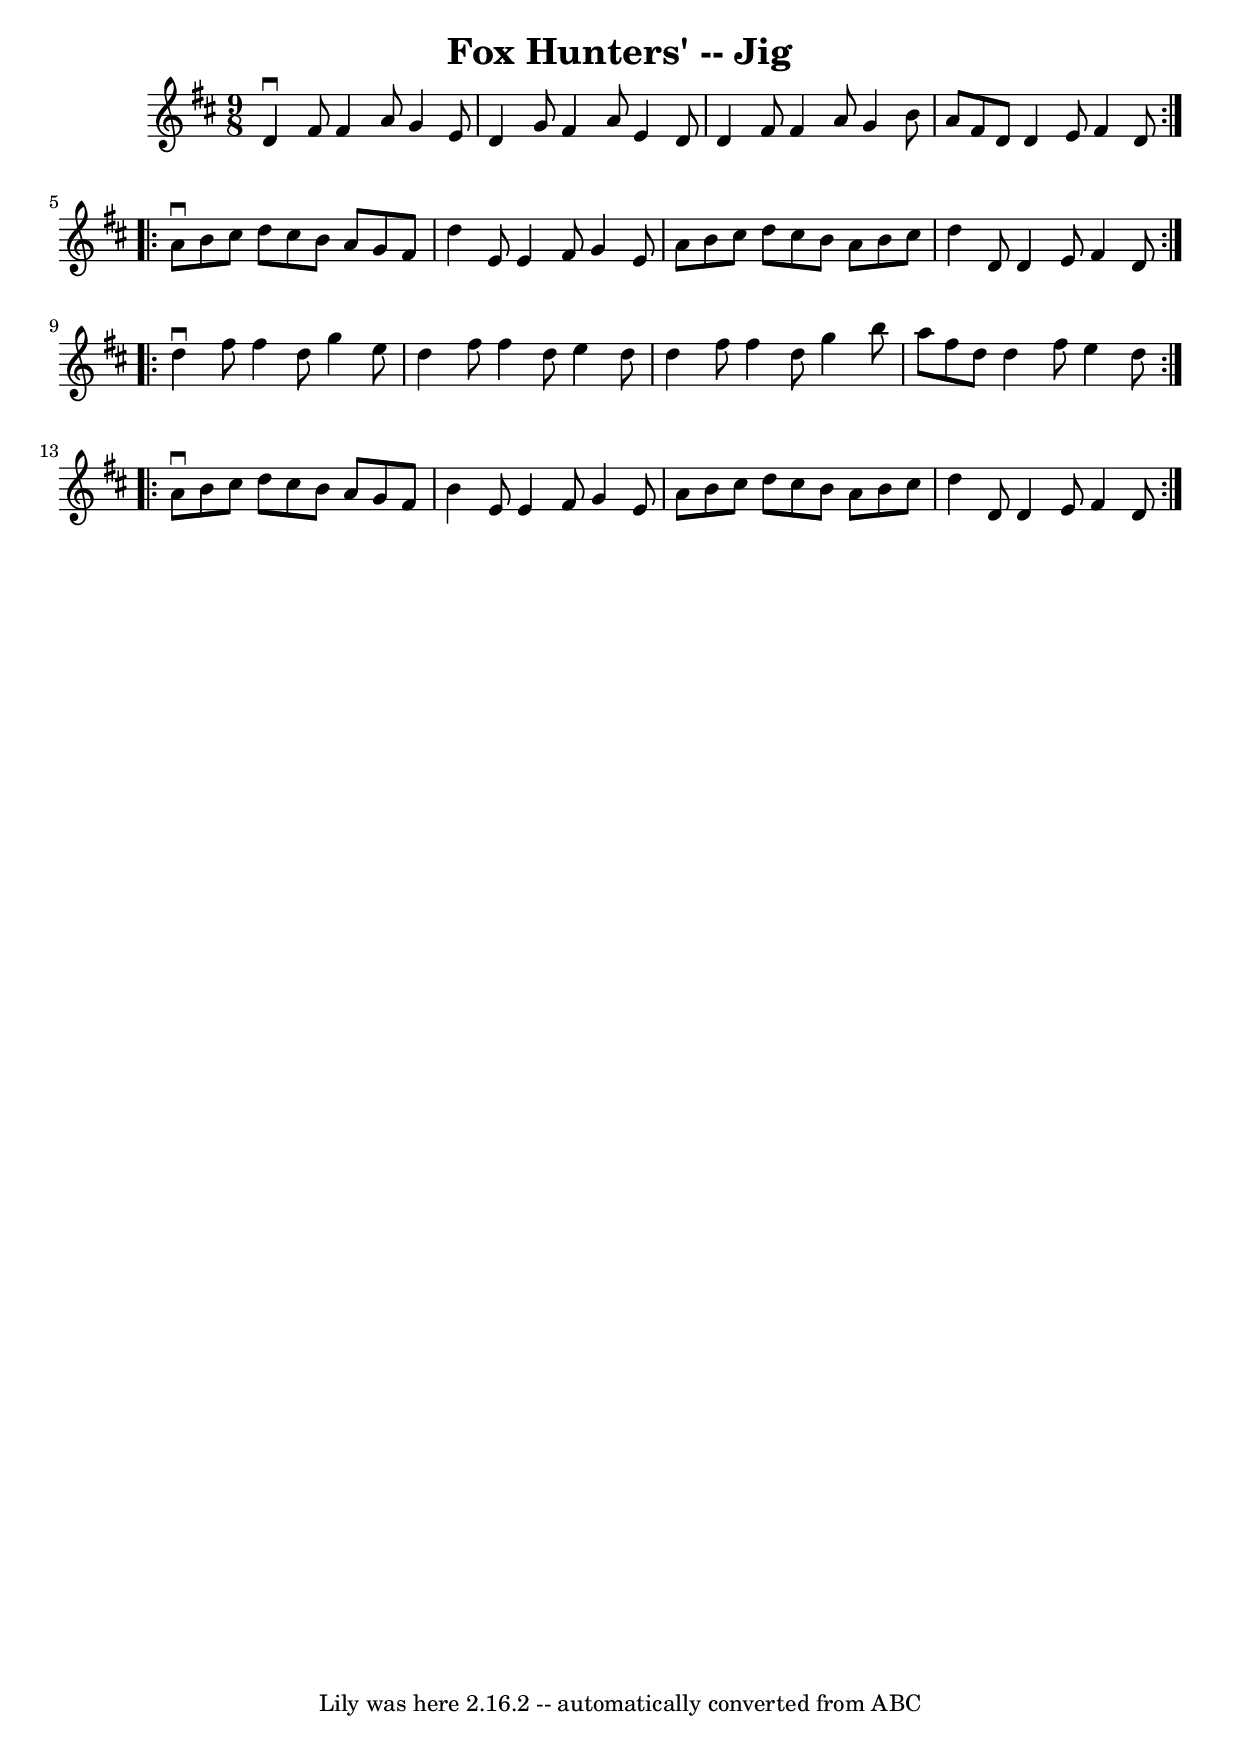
\version "2.16.2"
\include "Mammoth.ily"
\header {
	%% book = "Ryan's Mammoth Collection"
	crossRefNumber = "1"
	footnotes = "\\\\86 442"
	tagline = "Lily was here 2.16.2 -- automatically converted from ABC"
	title = "Fox Hunters' -- Jig"
}
voicedefault =  {


\repeat volta 2 {
\time 9/8 
\key d \major d'4^\downbow fis'8 fis'4 a'8 g'4 e'8   
 |
 d'4 g'8 fis'4 a'8 e'4 d'8    |
 d'4 fis'8 
 fis'4 a'8 g'4 b'8    |
 a'8 fis'8 d'8 d'4 e'8   
 fis'4 d'8    }     \repeat volta 2 { a'8^\downbow b'8 cis''8    
d''8 cis''8 b'8 a'8 g'8 fis'8    |
 d''4 e'8 e'4   
 fis'8 g'4 e'8    |
 a'8 b'8 cis''8 d''8 cis''8    
b'8 a'8 b'8 cis''8    |
 d''4 d'8 d'4 e'8 fis'4    
d'8    }     \repeat volta 2 { d''4^\downbow fis''8 fis''4 d''8    
g''4 e''8    |
 d''4 fis''8 fis''4 d''8 e''4 d''8    
|
 d''4 fis''8 fis''4 d''8 g''4 b''8    |
 a''8  
 fis''8 d''8 d''4 fis''8 e''4 d''8    }     \repeat volta 2 {   
a'8^\downbow b'8 cis''8 d''8 cis''8 b'8 a'8 g'8 fis'8   
 |
 b'4 e'8 e'4 fis'8 g'4 e'8    |
 a'8 b'8   
 cis''8 d''8 cis''8 b'8 a'8 b'8 cis''8    |
 d''4    
d'8 d'4 e'8 fis'4 d'8    }   
}

\score{
    <<

	\context Staff="default"
	{
	    \voicedefault 
	}

    >>
	\layout {
	}
	\midi {}
}
